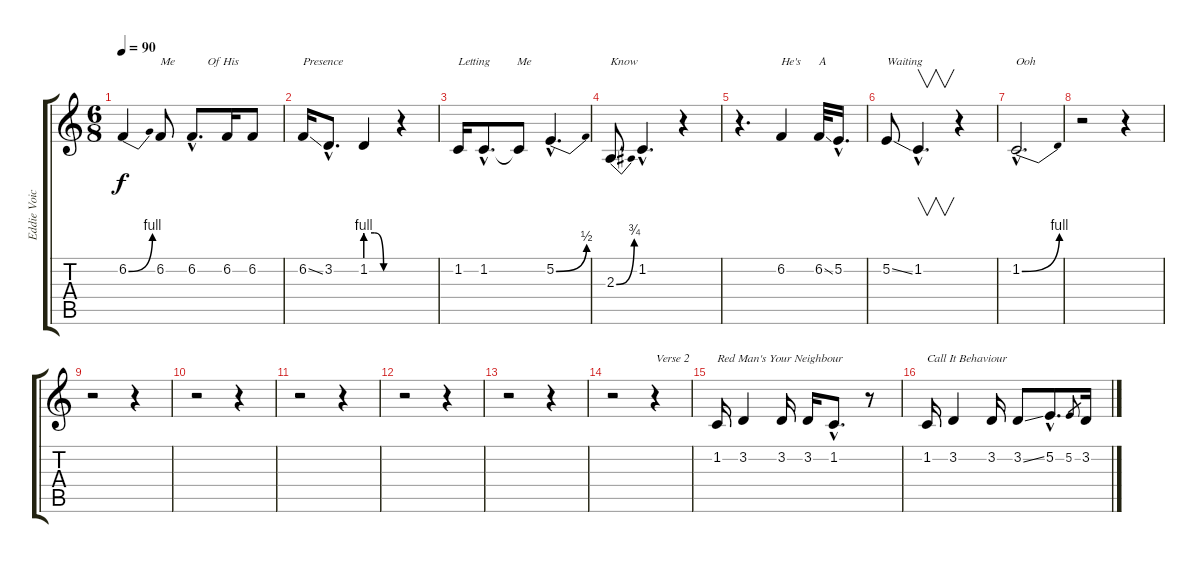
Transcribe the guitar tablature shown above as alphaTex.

\track ("Eddie Voice" "Eddie Voic") {instrument baritonesax}
\staff {score tabs}
\tuning (E4 B3 G3 D3 A2 E2) {hide}
\ts (6 8)
\tempo 90
\clef g2
\ks c
6.2{be (bend 0 0 60 4)}.4{dy f} 6.2.8{txt "Me           Of His"} 6.2{hac}.8{d} 6.2.16 6.2.8 |
6.2{ss}.16{txt "Presence"} 3.2{hac}.8{d} 1.2{be (custom 0 4 20 4 40 0 60 0)}.4 r.4 |
1.2.16{txt "Letting         Me"} 1.2{hac}.8{d} 1.2{t}.8 5.2{be (bend 0 0 60 2) hac}.4{d} |
2.3{be (bend 0 0 60 3)}.8{txt "Know"} 1.2{hac}.4{d} r.4 |
r.4{d} 6.2.4{txt "He's      A"} 6.2{ss}.32 5.2{hac}.16{d} |
5.2{ss}.8{txt "Waiting"} 1.2{hac}.4{v d} r.4 |
1.2{be (bend 0 0 60 4) hac}.2{d txt "Ooh"} |
r.2 r.4 |
r.2 r.4 |
r.2 r.4 |
r.2 r.4 |
r.2 r.4 |
r.2 r.4 |
r.2 r.4{txt "Verse 2"} |
1.2.16{txt "Red Man's Your Neighbour"} 3.2.4 3.2.16 3.2.16 1.2{hac}.8{d} r.8 |
1.2.16{txt "Call It Behaviour"} 3.2.4 3.2.16 3.2{ss}.8 5.2{hac}.8{d} 5.2.8{gr} 3.2.16
